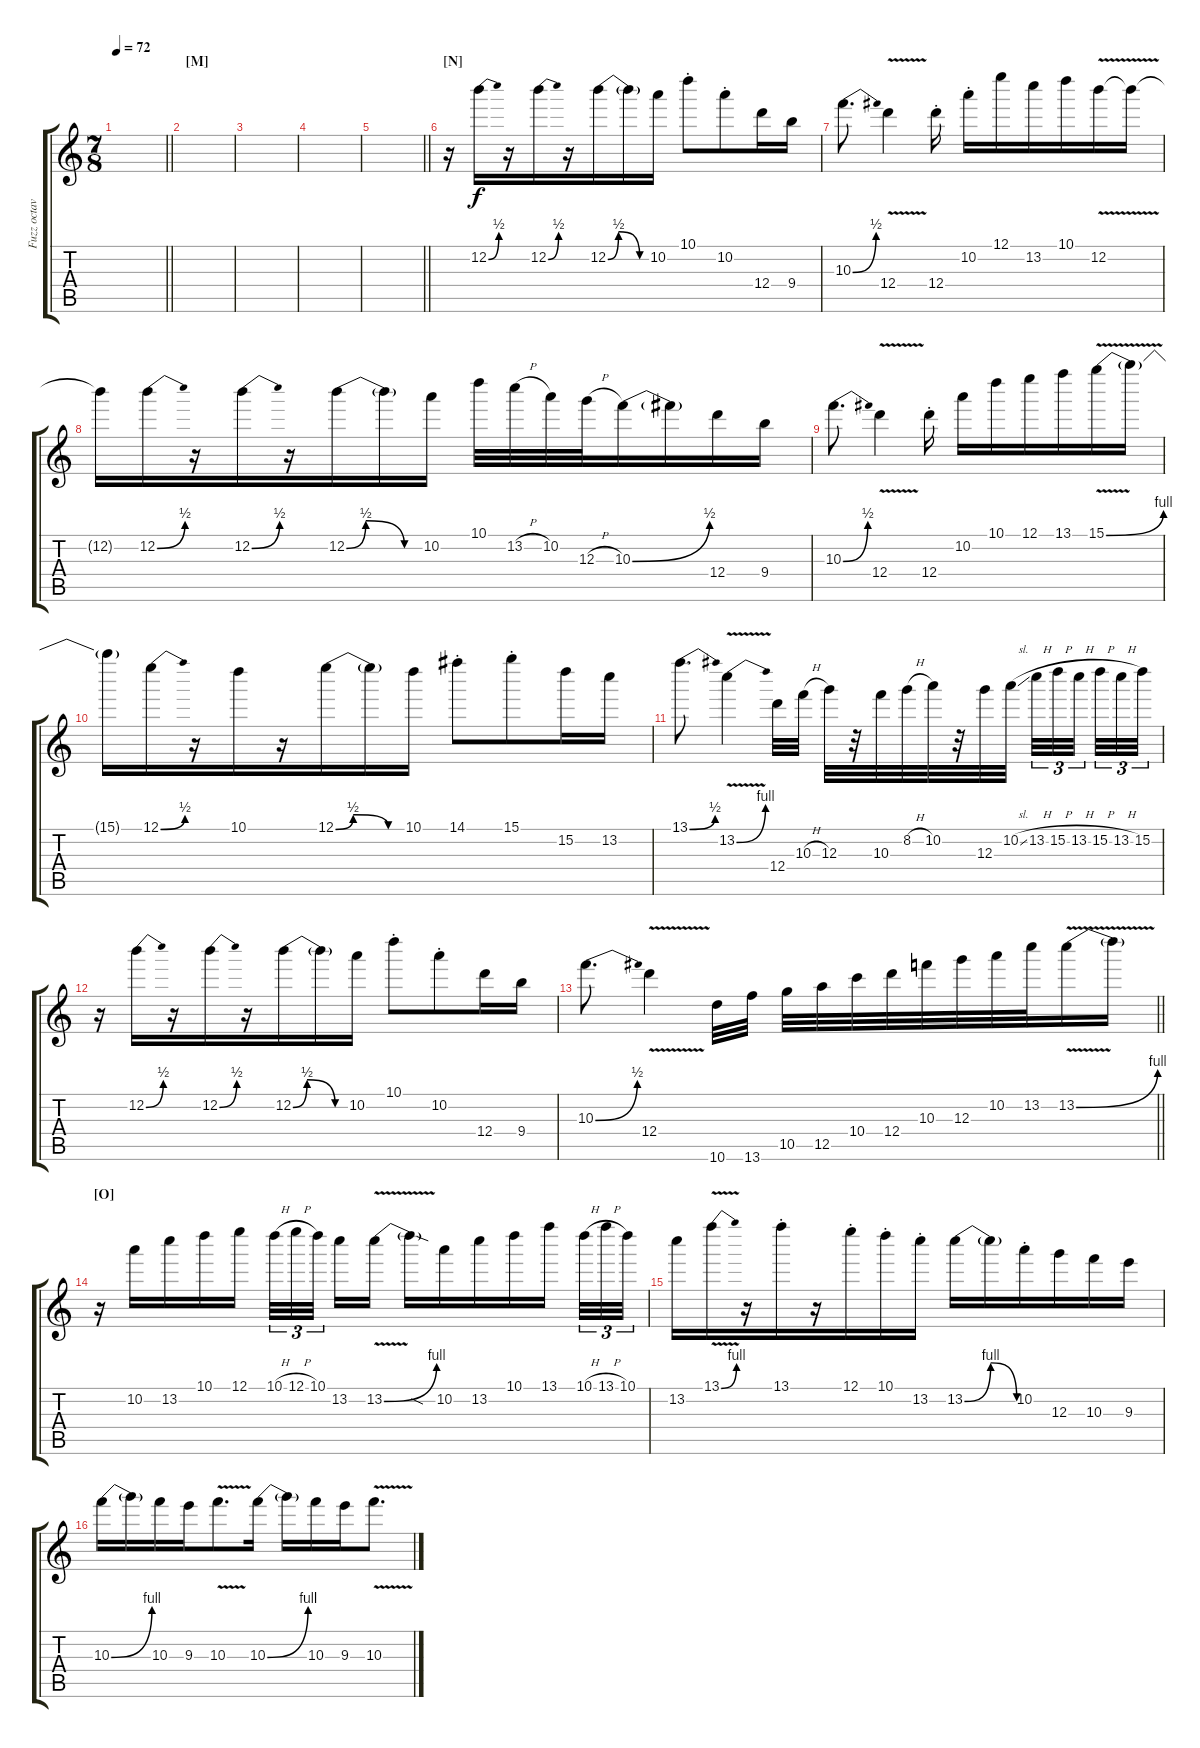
\track ("Fuzz octaver" "Fuzz octav") {instrument overdrivenguitar}
\staff {score tabs}
\tuning (E5 B4 G4 D4 A3 E3) {hide}
\ts (7 8)
\tempo 72
\clef g2
\barLineRight lightlight
\ks aminor
|
\section ("" "[M]")
|
|
|
\barLineRight lightlight
|
\section ("" "[N]")
r.16 12.2{be (bend 0 0 60 2)}.16 r.16 12.2{be (bend 0 0 60 2)}.16 r.16 12.2{be (custom 0 0 15 2 45 0 60 0)}.16 12.2{t}.16 10.2.16 10.1{st}.8 10.2{st}.8 12.4.16 9.4.16 |
10.3{be (bend 0 0 60 2)}.8{d} 12.4{v}.4 12.4{st}.16 10.2{st}.16 12.1.16 13.2.16 10.1.16 12.2{v}.16 12.2{t}.16 |
12.2{t}.16 12.2{be (bend 0 0 60 2)}.16 r.16 12.2{be (bend 0 0 60 2)}.16 r.16 12.2{be (custom 0 0 15 2 45 0 60 0)}.16 12.2{t}.16 10.2.16 10.1.32 13.2{h}.32 10.2.32 12.3{h}.32 10.3{be (bend 0 0 60 2)}.16 10.3{t}.16 12.4.16 9.4.16 |
10.3{be (bend 0 0 60 2)}.8{d} 12.4{v}.4 12.4{st}.16 10.2.16 10.1.16 12.1.16 13.1.16 15.1{be (bend 0 0 60 4) v}.16 15.1{t}.16 |
15.1{t}.16 12.1{be (bend 0 0 60 2)}.16 r.16 10.1.16 r.16 12.1{be (custom 0 0 15 2 45 0 60 0)}.16 12.1{t}.16 10.1.16 14.1{st}.8 15.1{st}.8 15.2.16 13.2.16 |
13.1{be (bend 0 0 60 2)}.8{d} 13.2{be (bend 0 0 60 4) v}.4 12.4.32 10.3{h}.32 12.3.32 r.32 10.3.32 8.2{h}.32 10.2.32 r.32 12.3.32 10.2{sl}.32 13.2{h}.32{tu (3 2)} 15.2{h}.32{tu (3 2)} 13.2{h}.32{tu (3 2) beam splitsecondary} 15.2{h}.32{tu (3 2)} 13.2{h}.32{tu (3 2)} 15.2.32{tu (3 2)} |
r.16 12.2{be (bend 0 0 60 2)}.16 r.16 12.2{be (bend 0 0 60 2)}.16 r.16 12.2{be (custom 0 0 15 2 45 0 60 0)}.16 12.2{t}.16 10.2.16 10.1{st}.8 10.2{st}.8 12.4.16 9.4.16 |
\barLineRight lightlight
10.3{be (bend 0 0 60 2)}.8{d} 12.4{v}.4 10.6.32 13.6.32 10.5.32 12.5.32 10.4.32 12.4.32 10.3.32 12.3.32 10.2.32 13.2.32 13.2{be (bend 0 0 60 4) v}.16 13.2{t}.16 |
\section ("" "[O]")
r.16 10.2.16 13.2.16 10.1.16 12.1.16{beam splitsecondary} 10.1{h}.32{tu (3 2)} 12.1{h}.32{tu (3 2)} 10.1.32{tu (3 2)} 13.2.16 13.2{be (bend 0 0 60 4) v}.16 13.2{sod t}.16 10.2.16 13.2.16 10.1.16 13.1.16{beam splitsecondary} 10.1{h}.32{tu (3 2)} 13.1{h}.32{tu (3 2)} 10.1.32{tu (3 2)} |
13.2.16 13.1{be (bend 0 0 60 4) v}.16 r.16 13.1{st}.16 r.16 12.1{st}.16 10.1{st}.16 13.2{st}.16 13.2{be (bendrelease 0 0 15 4 15 4 60 0)}.16 13.2{t}.16 10.2{st}.16 12.3.16 10.3.16 9.3.16 |
10.3{be (bend 0 0 60 4)}.16 10.3{t}.16 10.3.16 9.3.16 10.3{v}.8{d} 10.3{be (bend 0 0 60 4)}.16 10.3{t}.16 10.3.16 9.3.16 10.3{v}.8{d}
